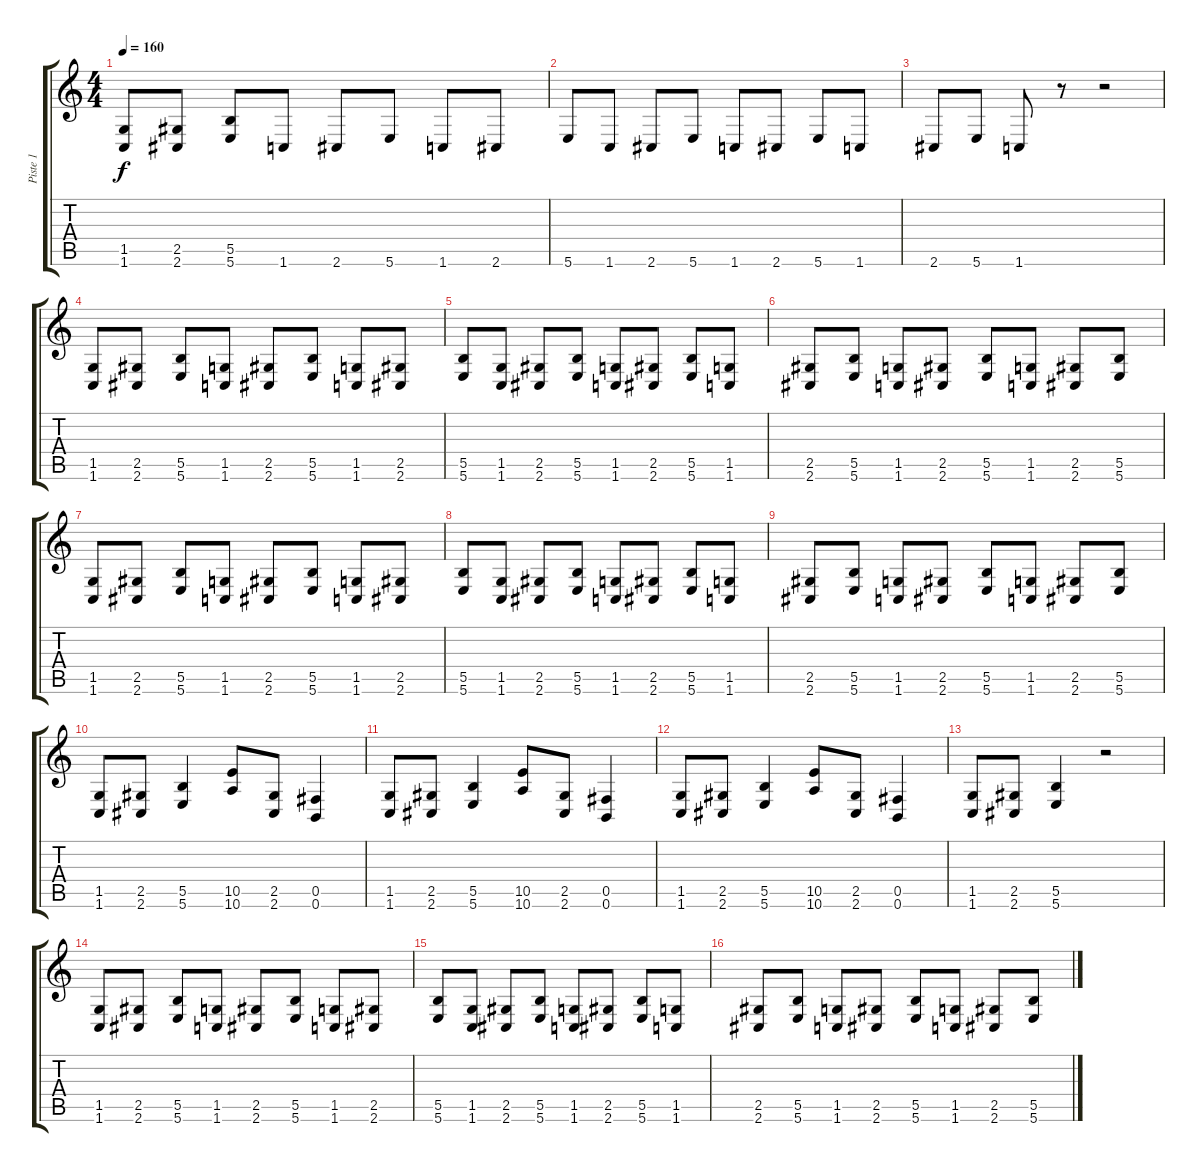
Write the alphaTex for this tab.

\track ("Piste 1" "Piste 1") {instrument distortionguitar}
\staff {score tabs}
\tuning (Db4 Ab3 E3 B2 Gb2 B1) {hide}
\ts (4 4)
\tempo 160
\clef g2
\ks c
(1.5 1.6).8{dy f instrument distortionguitar} (2.5 2.6).8 (5.5 5.6).8 1.6.8 2.6.8 5.6.8 1.6.8 2.6.8 |
5.6.8 1.6.8 2.6.8 5.6.8 1.6.8 2.6.8 5.6.8 1.6.8 |
2.6.8 5.6.8 1.6.8 r.8 r.2 |
(1.5 1.6).8 (2.5 2.6).8 (5.5 5.6).8 (1.5 1.6).8 (2.5 2.6).8 (5.5 5.6).8 (1.5 1.6).8 (2.5 2.6).8 |
(5.5 5.6).8 (1.5 1.6).8 (2.5 2.6).8 (5.5 5.6).8 (1.5 1.6).8 (2.5 2.6).8 (5.5 5.6).8 (1.5 1.6).8 |
(2.5 2.6).8 (5.5 5.6).8 (1.5 1.6).8 (2.5 2.6).8 (5.5 5.6).8 (1.5 1.6).8 (2.5 2.6).8 (5.5 5.6).8 |
(1.5 1.6).8 (2.5 2.6).8 (5.5 5.6).8 (1.5 1.6).8 (2.5 2.6).8 (5.5 5.6).8 (1.5 1.6).8 (2.5 2.6).8 |
(5.5 5.6).8 (1.5 1.6).8 (2.5 2.6).8 (5.5 5.6).8 (1.5 1.6).8 (2.5 2.6).8 (5.5 5.6).8 (1.5 1.6).8 |
(2.5 2.6).8 (5.5 5.6).8 (1.5 1.6).8 (2.5 2.6).8 (5.5 5.6).8 (1.5 1.6).8 (2.5 2.6).8 (5.5 5.6).8 |
(1.5 1.6).8 (2.5 2.6).8 (5.5 5.6).4 (10.5 10.6).8 (2.5 2.6).8 (0.5 0.6).4 |
(1.5 1.6).8 (2.5 2.6).8 (5.5 5.6).4 (10.5 10.6).8 (2.5 2.6).8 (0.5 0.6).4 |
(1.5 1.6).8 (2.5 2.6).8 (5.5 5.6).4 (10.5 10.6).8 (2.5 2.6).8 (0.5 0.6).4 |
(1.5 1.6).8 (2.5 2.6).8 (5.5 5.6).4 r.2 |
(1.5 1.6).8 (2.5 2.6).8 (5.5 5.6).8 (1.5 1.6).8 (2.5 2.6).8 (5.5 5.6).8 (1.5 1.6).8 (2.5 2.6).8 |
(5.5 5.6).8 (1.5 1.6).8 (2.5 2.6).8 (5.5 5.6).8 (1.5 1.6).8 (2.5 2.6).8 (5.5 5.6).8 (1.5 1.6).8 |
(2.5 2.6).8 (5.5 5.6).8 (1.5 1.6).8 (2.5 2.6).8 (5.5 5.6).8 (1.5 1.6).8 (2.5 2.6).8 (5.5 5.6).8
